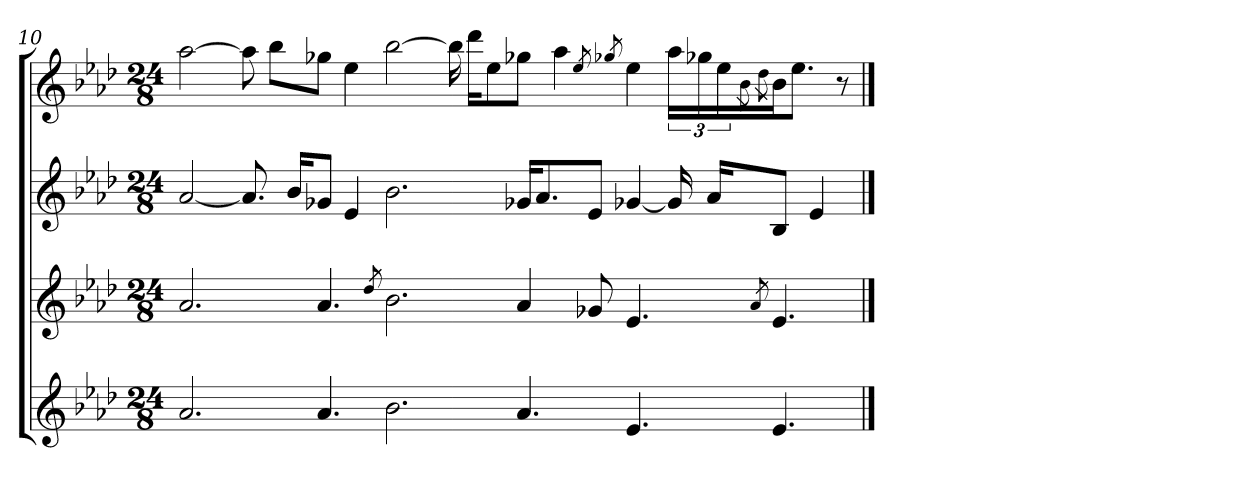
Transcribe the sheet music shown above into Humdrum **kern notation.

**kern	**kern	**kern	**kern
*part4	*part3	*part2	*part1
*staff4	*staff3	*staff2	*staff1
*clefG2	*clefG2	*clefG2	*clefG2
*k[b-e-a-d-]	*k[b-e-a-d-]	*k[b-e-a-d-]	*k[b-e-a-d-]
*M24/8	*M24/8	*M24/8	*M24/8
=10	=10	=10	=10
2.a-	2.a-	[2a-	[2aa-
.	.	8.a-]	8aa-]
.	.	.	8bb-\L
.	.	16b-/KL	.
4.a-	4.a-	8g-X/J	8gg-X\J
.	.	4e-	4ee-
.	8qdd-	.	.
2.b-	2.b-	2.b-	[2bb-
.	.	.	16bb-]
.	.	.	16ddd-\KL
.	.	.	8ee-\
4.a-	4a-	16g-X/KL	8gg-X\J
.	.	8.a-/	.
.	.	.	4aa-
.	8g-X	8e-/J	.
.	.	.	8qee-
.	.	.	8qgg-X
4.e-	4.e-	[4g-X	4ee-
.	.	16g-]	24aa-\LL
.	.	.	24gg-X\
.	.	16a-/KL	.
.	.	.	24ee-\
.	.	.	8qb-\
.	8qa-	.	8qdd-\
4.e-	4.e-	8B-/J	16b-\J
.	.	.	8.ee-\J
.	.	4e-	.
.	.	.	8r
==	==	==	==
*-	*-	*-	*-
